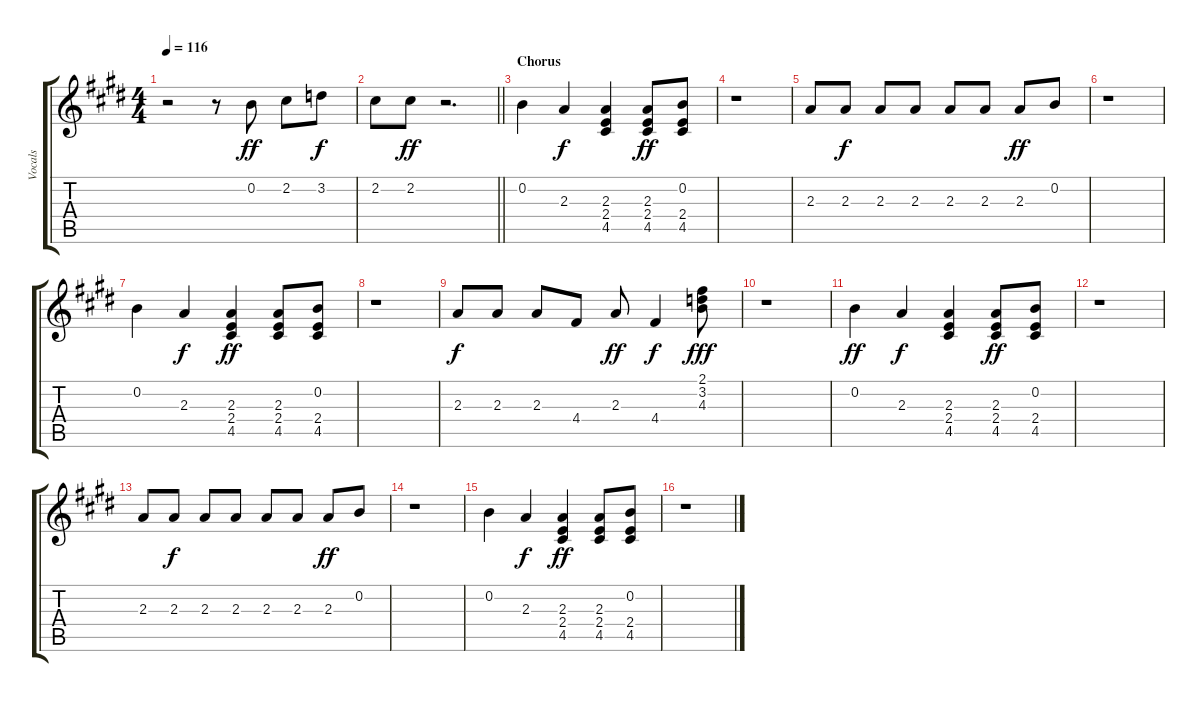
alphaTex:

\track ("Vocals" "Vocals") {instrument electricguitarclean}
\staff {score tabs}
\tuning (E4 B3 G3 D3 A2 E2) {hide}
\ts (4 4)
\tempo 116
\clef g2
\ks e
r.2{dy ff} r.8 0.2.8 2.2.8 3.2.8{dy f} |
\barLineRight lightlight
2.2.8 2.2.8{dy ff} r.2{d} |
\section ("" "Chorus")
0.2.4 2.3.4{dy f} (2.3 2.4 4.5).4 (2.3 2.4 4.5).8{dy ff} (0.2 2.4 4.5).8 |
r.1 |
2.3.8 2.3.8{dy f} 2.3.8 2.3.8 2.3.8 2.3.8 2.3.8{dy ff} 0.2.8 |
r.1 |
0.2.4 2.3.4{dy f} (2.3 2.4 4.5).4{dy ff} (2.3 2.4 4.5).8 (0.2 2.4 4.5).8 |
r.1 |
2.3.8{dy f} 2.3.8 2.3.8 4.4.8 2.3.8{dy ff} 4.4.4{dy f} (2.1 3.2 4.3).8{dy fff} |
r.1 |
0.2.4{dy ff} 2.3.4{dy f} (2.3 2.4 4.5).4 (2.3 2.4 4.5).8{dy ff} (0.2 2.4 4.5).8 |
r.1 |
2.3.8 2.3.8{dy f} 2.3.8 2.3.8 2.3.8 2.3.8 2.3.8{dy ff} 0.2.8 |
r.1 |
0.2.4 2.3.4{dy f} (2.3 2.4 4.5).4{dy ff} (2.3 2.4 4.5).8 (0.2 2.4 4.5).8 |
r.1
